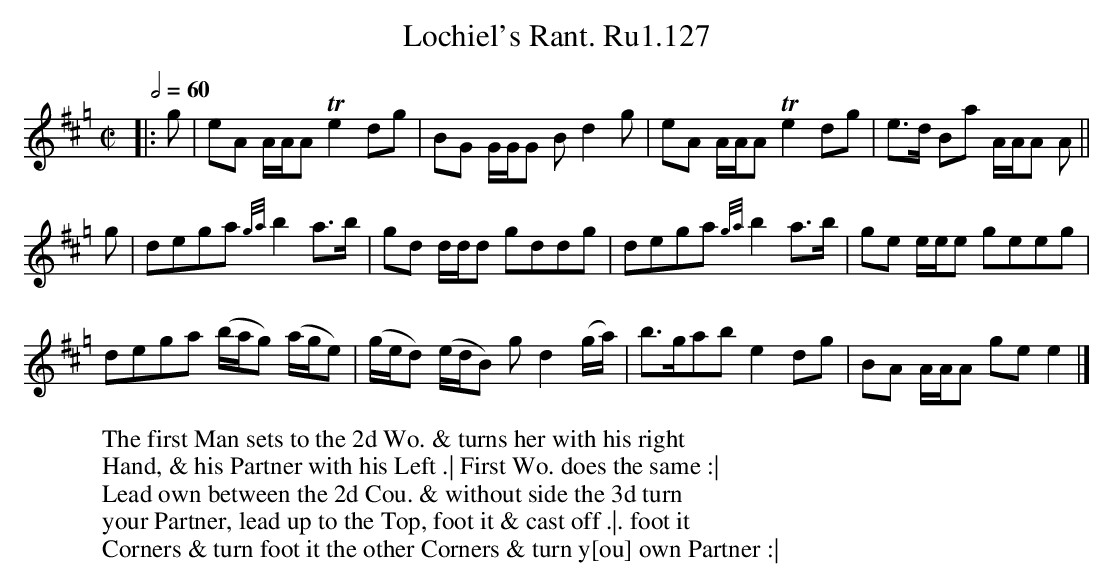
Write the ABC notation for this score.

X:1
T:Lochiel's Rant. Ru1.127
M:C|
L:1/8
W:The first Man sets to the 2d Wo. & turns her with his right
W:Hand, & his Partner with his Left .| First Wo. does the same :|
W:Lead own between the 2d Cou. & without side the 3d turn
W:your Partner, lead up to the Top, foot it & cast off .|. foot it
W:Corners & turn foot it the other Corners & turn y[ou] own Partner :|
Q:2/4=60
K:Hp
|:g | eA A/A/A Te2dg | BG G/G/G Bd2g | eA A/A/A Te2dg | e>d Ba A/A/A A ||
g |dega {ga}b2a>b | gd d/d/d gddg | dega {ga}b2a>b | ge e/e/e geeg |
dega (b/a/g) (a/g/e) | (g/e/d) (e/d/B) gd2(g/a/) | b>gab e2dg | BA A/A/A gee2 |]
